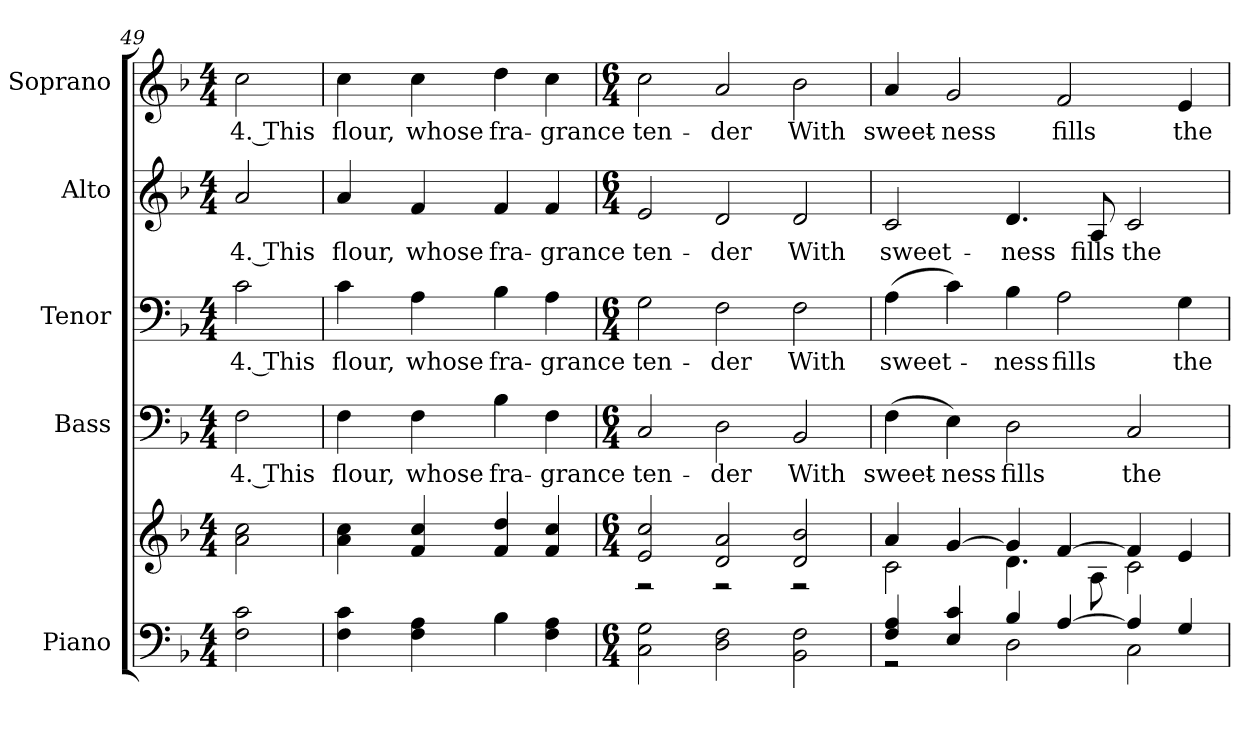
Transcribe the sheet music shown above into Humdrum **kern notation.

**kern	**kern	**kern	**text	**kern	**text	**kern	**text	**kern	**text
*part5	*part5	*part4	*part4	*part3	*part3	*part2	*part2	*part1	*part1
*staff6	*staff5	*staff4	*staff4	*staff3	*staff3	*staff2	*staff2	*staff1	*staff1
*I"Piano	*	*I"Bass	*	*I"Tenor	*	*I"Alto	*	*I"Soprano	*
*I'Pno.	*	*I'B.	*	*I'T.	*	*I'A.	*	*I'S.	*
*clefF4	*clefG2	*clefF4	*	*clefF4	*	*clefG2	*	*clefG2	*
*k[b-]	*k[b-]	*k[b-]	*	*k[b-]	*	*k[b-]	*	*k[b-]	*
*F:	*F:	*F:	*	*F:	*	*F:	*	*F:	*
*M4/4	*M4/4	*M4/4	*	*M4/4	*	*M4/4	*	*M4/4	*
=49	=49	=49	=49	=49	=49	=49	=49	=49	=49
!	!	!	!LO:LY:b:color=#000000	!	!	!	!	!	!
!	!	!	!	!	!LO:LY:b:color=#000000	!	!	!	!
!	!	!	!	!	!	!	!LO:LY:b:color=#000000	!	!
!	!	!	!	!	!	!	!	!	!LO:LY:b:color=#000000
2Fi\ 2ci	2ai\ 2cci	2Fi\	4. This	2ci\	4. This	2ai/	4. This	2cci\	4. This
=50	=50	=50	=50	=50	=50	=50	=50	=50	=50
!	!	!	!LO:LY:b:color=#000000	!	!	!	!	!	!
!	!	!	!	!	!LO:LY:b:color=#000000	!	!	!	!
!	!	!	!	!	!	!	!LO:LY:b:color=#000000	!	!
!	!	!	!	!	!	!	!	!	!LO:LY:b:color=#000000
4Fi\ 4ci	4ai\ 4cci	4Fi\	flour,	4ci\	flour,	4ai/	flour,	4cci\	flour,
!	!	!	!LO:LY:b:color=#000000	!	!	!	!	!	!
!	!	!	!	!	!LO:LY:b:color=#000000	!	!	!	!
!	!	!	!	!	!	!	!LO:LY:b:color=#000000	!	!
!	!	!	!	!	!	!	!	!	!LO:LY:b:color=#000000
4Fi\ 4Ai	4fi/ 4cci	4Fi\	whose	4Ai\	whose	4fi/	whose	4cci\	whose
!	!	!	!LO:LY:b:color=#000000	!	!	!	!	!	!
!	!	!	!	!	!LO:LY:b:color=#000000	!	!	!	!
!	!	!	!	!	!	!	!LO:LY:b:color=#000000	!	!
!	!	!	!	!	!	!	!	!	!LO:LY:b:color=#000000
4B-i\	4fi/ 4ddi	4B-i\	fra-	4B-i\	fra-	4fi/	fra-	4ddi\	fra-
!	!	!	!LO:LY:b:color=#000000	!	!	!	!	!	!
!	!	!	!	!	!LO:LY:b:color=#000000	!	!	!	!
!	!	!	!	!	!	!	!LO:LY:b:color=#000000	!	!
!	!	!	!	!	!	!	!	!	!LO:LY:b:color=#000000
4Fi\ 4Ai	4fi/ 4cci	4Fi\	-grance	4Ai\	-grance	4fi/	-grance	4cci\	-grance
!!LO:PB:g=z
=51	=51	=51	=51	=51	=51	=51	=51	=51	=51
*M6/4	*M6/4	*M6/4	*	*M6/4	*	*M6/4	*	*M6/4	*
*	*^	*	*	*	*	*	*	*	*
!	!	!	!	!LO:LY:b:color=#000000	!	!	!	!	!	!
!	!	!	!	!	!	!LO:LY:b:color=#000000	!	!	!	!
!	!	!	!	!	!	!	!	!LO:LY:b:color=#000000	!	!
!	!	!	!	!	!	!	!	!	!	!LO:LY:b:color=#000000
2Ci\ 2Gi	2ei/ 2cci	2r	2Ci/	ten-	2Gi\	ten-	2ei/	ten-	2cci\	ten-
!	!	!	!	!LO:LY:b:color=#000000	!	!	!	!	!	!
!	!	!	!	!	!	!LO:LY:b:color=#000000	!	!	!	!
!	!	!	!	!	!	!	!	!LO:LY:b:color=#000000	!	!
!	!	!	!	!	!	!	!	!	!	!LO:LY:b:color=#000000
2Di\ 2Fi	2di/ 2ai	2r	2Di\	-der	2Fi\	-der	2di/	-der	2ai/	-der
!	!	!	!	!LO:LY:b:color=#000000	!	!	!	!	!	!
!	!	!	!	!	!	!LO:LY:b:color=#000000	!	!	!	!
!	!	!	!	!	!	!	!	!LO:LY:b:color=#000000	!	!
!	!	!	!	!	!	!	!	!	!	!LO:LY:b:color=#000000
2BB-i\ 2Fi	2di/ 2b-i	2r	2BB-i/	With	2Fi\	With	2di/	With	2b-i\	With
=52	=52	=52	=52	=52	=52	=52	=52	=52	=52	=52
*^	*	*	*	*	*	*	*	*	*	*
!	!	!	!	!	!LO:LY:b:color=#000000	!	!	!	!	!	!
!	!	!	!	!	!	!	!LO:LY:b:color=#000000	!	!	!	!
!	!	!	!	!	!	!	!	!	!LO:LY:b:color=#000000	!	!
!	!	!	!	!	!	!	!	!	!	!	!LO:LY:b:color=#000000
4Fi/ 4Ai	2r	4ai/	2ci\	(4Fi\	sweet-	(4Ai\	sweet-	2ci/	sweet-	4ai/	sweet-
!	!	!	!	!	!LO:LY:b:color=#000000	!	!	!	!	!	!
!	!	!	!	!	!	!	!	!	!	!	!LO:LY:b:color=#000000
4Ei/ 4ci	.	[>4gi/	.	4Ei\)	-ness	4ci\)	.	.	.	2gi/	-ness
!	!	!	!	!	!LO:LY:b:color=#000000	!	!	!	!	!	!
!	!	!	!	!	!	!	!LO:LY:b:color=#000000	!	!	!	!
!	!	!	!	!	!	!	!	!	!LO:LY:b:color=#000000	!	!
4B-i/	2Di\	4gi/]	4.di\	2Di\	fills	4B-i\	-ness	4.di/	-ness	.	.
!	!	!	!	!	!	!	!LO:LY:b:color=#000000	!	!	!	!
!	!	!	!	!	!	!	!	!	!	!	!LO:LY:b:color=#000000
[>4Ai/	.	[>4fi/	.	.	.	2Ai\	fills	.	.	2fi/	fills
!	!	!	!	!	!	!	!	!	!LO:LY:b:color=#000000	!	!
.	.	.	8Ai\	.	.	.	.	8Ai/	fills	.	.
!	!	!	!	!	!LO:LY:b:color=#000000	!	!	!	!	!	!
!	!	!	!	!	!	!	!	!	!LO:LY:b:color=#000000	!	!
4Ai/]	2Ci\	4fi/]	2ci\	2Ci/	the	.	.	2ci/	the	.	.
!	!	!	!	!	!	!	!LO:LY:b:color=#000000	!	!	!	!
!	!	!	!	!	!	!	!	!	!	!	!LO:LY:b:color=#000000
4Gi/	.	4ei/	.	.	.	4Gi\	the	.	.	4ei/	the
*v	*v	*	*	*	*	*	*	*	*	*	*
*	*v	*v	*	*	*	*	*	*	*	*
=	=	=	=	=	=	=	=	=	=
*-	*-	*-	*-	*-	*-	*-	*-	*-	*-
